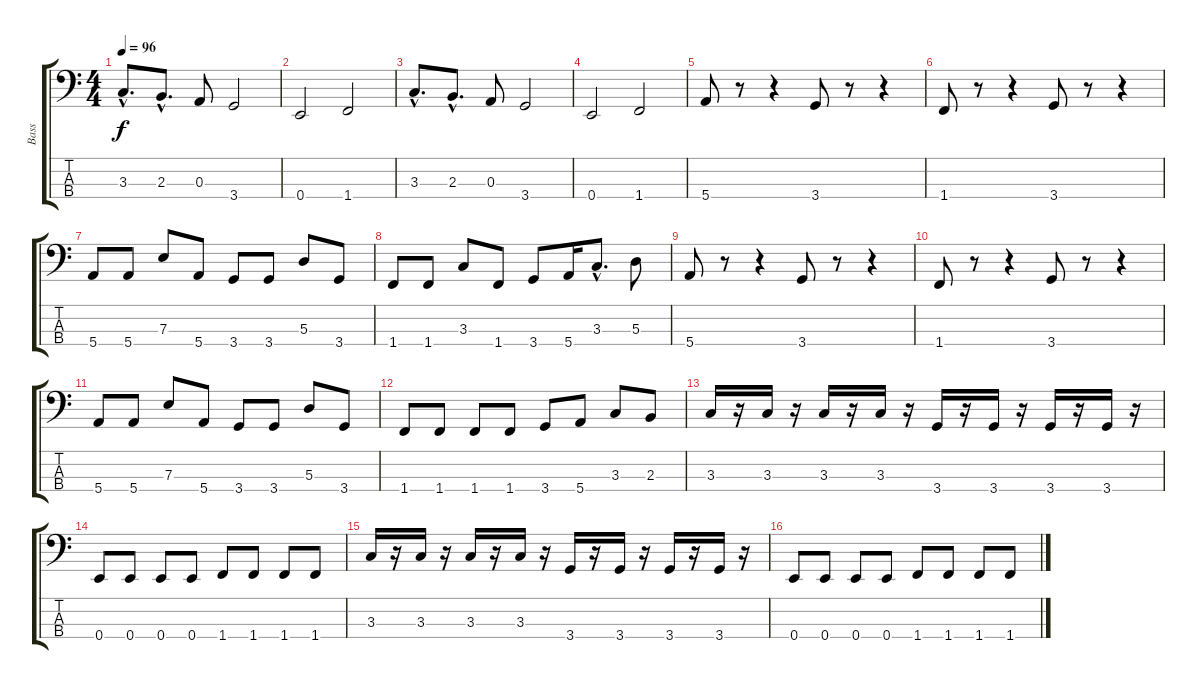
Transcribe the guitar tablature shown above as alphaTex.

\track ("Bass" "Bass") {instrument electricbassfinger}
\staff {score tabs}
\tuning (G2 D2 A1 E1) {hide}
\ts (4 4)
\tempo 96
\clef f4
\ks c
3.3{hac}.8{d dy f} 2.3{hac}.8{d} 0.3.8 3.4.2 |
0.4.2 1.4.2 |
3.3{hac}.8{d} 2.3{hac}.8{d} 0.3.8 3.4.2 |
0.4.2 1.4.2 |
5.4.8 r.8 r.4 3.4.8 r.8 r.4 |
1.4.8 r.8 r.4 3.4.8 r.8 r.4 |
5.4.8 5.4.8 7.3.8 5.4.8 3.4.8 3.4.8 5.3.8 3.4.8 |
1.4.8 1.4.8 3.3.8 1.4.8 3.4.8 5.4.16 3.3{hac}.8{d} 5.3.8 |
5.4.8 r.8 r.4 3.4.8 r.8 r.4 |
1.4.8 r.8 r.4 3.4.8 r.8 r.4 |
5.4.8 5.4.8 7.3.8 5.4.8 3.4.8 3.4.8 5.3.8 3.4.8 |
1.4.8 1.4.8 1.4.8 1.4.8 3.4.8 5.4.8 3.3.8 2.3.8 |
3.3.16 r.16 3.3.16 r.16 3.3.16 r.16 3.3.16 r.16 3.4.16 r.16 3.4.16 r.16 3.4.16 r.16 3.4.16 r.16 |
0.4.8 0.4.8 0.4.8 0.4.8 1.4.8 1.4.8 1.4.8 1.4.8 |
3.3.16 r.16 3.3.16 r.16 3.3.16 r.16 3.3.16 r.16 3.4.16 r.16 3.4.16 r.16 3.4.16 r.16 3.4.16 r.16 |
0.4.8 0.4.8 0.4.8 0.4.8 1.4.8 1.4.8 1.4.8 1.4.8
